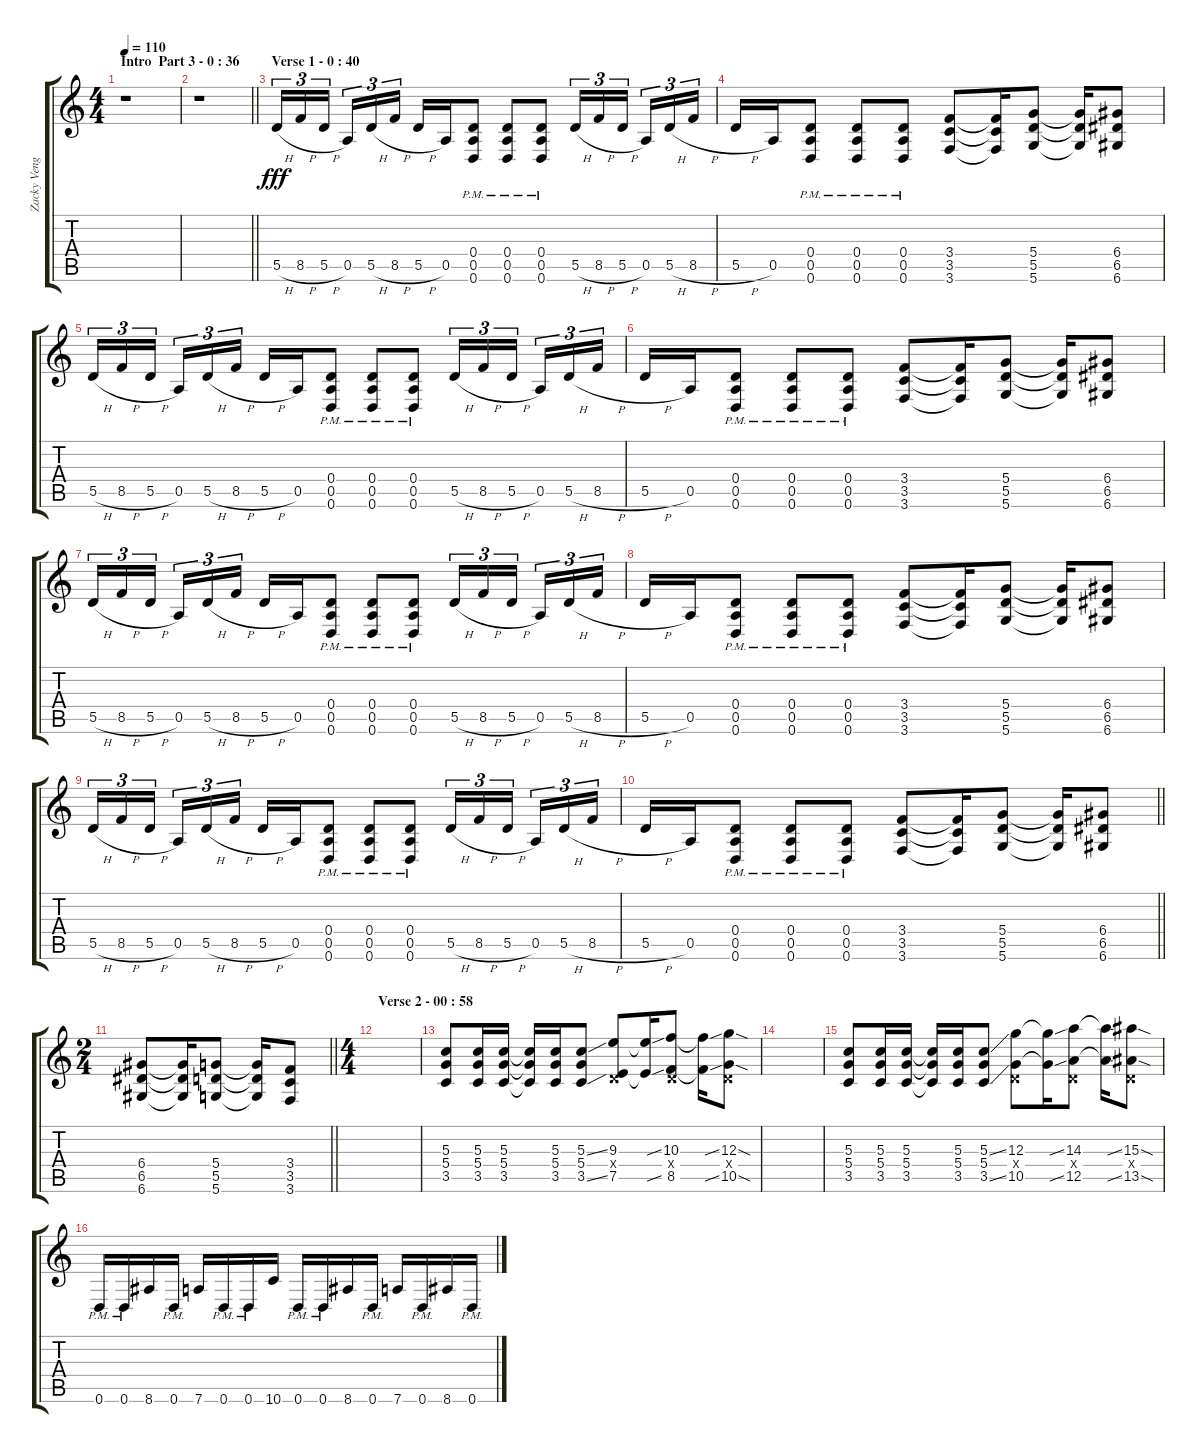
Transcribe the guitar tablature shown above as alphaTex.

\track ("Zacky Vengeance" "Zacky Veng") {instrument distortionguitar}
\staff {score tabs}
\tuning (E4 B3 G3 D3 A2 D2) {hide}
\ts (4 4)
\section ("" "Intro  Part 3 - 0 : 36")
\tempo 110
\clef g2
\ks c
r.1{dy fff} |
\barLineRight lightlight
r.1 |
\section ("" "Verse 1 - 0 : 40")
5.5{h}.16{tu (3 2)} 8.5{h}.16{tu (3 2)} 5.5{h}.16{tu (3 2) beam splitsecondary} 0.5.16{tu (3 2)} 5.5{h}.16{tu (3 2)} 8.5{h}.16{tu (3 2)} 5.5{h}.16 0.5.16 (0.4{pm} 0.5{pm} 0.6{pm}).8 (0.4{pm} 0.5{pm} 0.6{pm}).8 (0.4{pm} 0.5{pm} 0.6{pm}).8 5.5{h}.16{tu (3 2)} 8.5{h}.16{tu (3 2)} 5.5{h}.16{tu (3 2) beam splitsecondary} 0.5.16{tu (3 2)} 5.5{h}.16{tu (3 2)} 8.5{h}.16{tu (3 2)} |
5.5{h}.16 0.5.16 (0.4{pm} 0.5{pm} 0.6{pm}).8 (0.4{pm} 0.5{pm} 0.6{pm}).8 (0.4{pm} 0.5{pm} 0.6{pm}).8 (3.4 3.5 3.6).8 (3.4{t} 3.5{t} 3.6{t}).16 (5.4 5.5 5.6).8 (5.4{t} 5.5{t} 5.6{t}).16 (6.4 6.5 6.6).8 |
5.5{h}.16{tu (3 2)} 8.5{h}.16{tu (3 2)} 5.5{h}.16{tu (3 2) beam splitsecondary} 0.5.16{tu (3 2)} 5.5{h}.16{tu (3 2)} 8.5{h}.16{tu (3 2)} 5.5{h}.16 0.5.16 (0.4{pm} 0.5{pm} 0.6{pm}).8 (0.4{pm} 0.5{pm} 0.6{pm}).8 (0.4{pm} 0.5{pm} 0.6{pm}).8 5.5{h}.16{tu (3 2)} 8.5{h}.16{tu (3 2)} 5.5{h}.16{tu (3 2) beam splitsecondary} 0.5.16{tu (3 2)} 5.5{h}.16{tu (3 2)} 8.5{h}.16{tu (3 2)} |
5.5{h}.16 0.5.16 (0.4{pm} 0.5{pm} 0.6{pm}).8 (0.4{pm} 0.5{pm} 0.6{pm}).8 (0.4{pm} 0.5{pm} 0.6{pm}).8 (3.4 3.5 3.6).8 (3.4{t} 3.5{t} 3.6{t}).16 (5.4 5.5 5.6).8 (5.4{t} 5.5{t} 5.6{t}).16 (6.4 6.5 6.6).8 |
5.5{h}.16{tu (3 2)} 8.5{h}.16{tu (3 2)} 5.5{h}.16{tu (3 2) beam splitsecondary} 0.5.16{tu (3 2)} 5.5{h}.16{tu (3 2)} 8.5{h}.16{tu (3 2)} 5.5{h}.16 0.5.16 (0.4{pm} 0.5{pm} 0.6{pm}).8 (0.4{pm} 0.5{pm} 0.6{pm}).8 (0.4{pm} 0.5{pm} 0.6{pm}).8 5.5{h}.16{tu (3 2)} 8.5{h}.16{tu (3 2)} 5.5{h}.16{tu (3 2) beam splitsecondary} 0.5.16{tu (3 2)} 5.5{h}.16{tu (3 2)} 8.5{h}.16{tu (3 2)} |
5.5{h}.16 0.5.16 (0.4{pm} 0.5{pm} 0.6{pm}).8 (0.4{pm} 0.5{pm} 0.6{pm}).8 (0.4{pm} 0.5{pm} 0.6{pm}).8 (3.4 3.5 3.6).8 (3.4{t} 3.5{t} 3.6{t}).16 (5.4 5.5 5.6).8 (5.4{t} 5.5{t} 5.6{t}).16 (6.4 6.5 6.6).8 |
5.5{h}.16{tu (3 2)} 8.5{h}.16{tu (3 2)} 5.5{h}.16{tu (3 2) beam splitsecondary} 0.5.16{tu (3 2)} 5.5{h}.16{tu (3 2)} 8.5{h}.16{tu (3 2)} 5.5{h}.16 0.5.16 (0.4{pm} 0.5{pm} 0.6{pm}).8 (0.4{pm} 0.5{pm} 0.6{pm}).8 (0.4{pm} 0.5{pm} 0.6{pm}).8 5.5{h}.16{tu (3 2)} 8.5{h}.16{tu (3 2)} 5.5{h}.16{tu (3 2) beam splitsecondary} 0.5.16{tu (3 2)} 5.5{h}.16{tu (3 2)} 8.5{h}.16{tu (3 2)} |
\barLineRight lightlight
5.5{h}.16 0.5.16 (0.4{pm} 0.5{pm} 0.6{pm}).8 (0.4{pm} 0.5{pm} 0.6{pm}).8 (0.4{pm} 0.5{pm} 0.6{pm}).8 (3.4 3.5 3.6).8 (3.4{t} 3.5{t} 3.6{t}).16 (5.4 5.5 5.6).8 (5.4{t} 5.5{t} 5.6{t}).16 (6.4 6.5 6.6).8 |
\ts (2 4)
\barLineRight lightlight
(6.4 6.5 6.6).8 (6.4{t} 6.5{t} 6.6{t}).16 (5.4 5.5 5.6).8 (5.4{t} 5.5{t} 5.6{t}).16 (3.4 3.5 3.6).8 |
\ts (4 4)
\section ("" "Verse 2 - 00 : 58")
|
(5.3 5.4 3.5).8 (5.3 5.4 3.5).16 (5.3 5.4 3.5).16 (5.3{t} 5.4{t} 3.5{t}).16 (5.3 5.4 3.5).16 (5.3{ss} 5.4 3.5{ss}).8 (9.3 0.4{x} 7.5).8 (9.3{ss t} 7.5{ss t}).16 (10.3 0.4{x} 8.5).8 (10.3{ss t} 8.5{ss t}).16 (12.3{sod} 0.4{x} 10.5{sod}).8 |
|
(5.3 5.4 3.5).8 (5.3 5.4 3.5).16 (5.3 5.4 3.5).16 (5.3{t} 5.4{t} 3.5{t}).16 (5.3 5.4 3.5).16 (5.3{ss} 5.4 3.5{ss}).8 (12.3 0.4{x} 10.5).8 (12.3{ss t} 10.5{ss t}).16 (14.3 0.4{x} 12.5).8 (14.3{ss t} 12.5{ss t}).16 (15.3{sod} 0.4{x} 13.5{sod}).8 |
0.6{pm}.16 0.6{pm}.16 8.6.16 0.6{pm}.16 7.6.16 0.6{pm}.16 0.6{pm}.16 10.6.16 0.6{pm}.16 0.6{pm}.16 8.6.16 0.6{pm}.16 7.6.16 0.6{pm}.16 8.6.16 0.6{pm}.16
